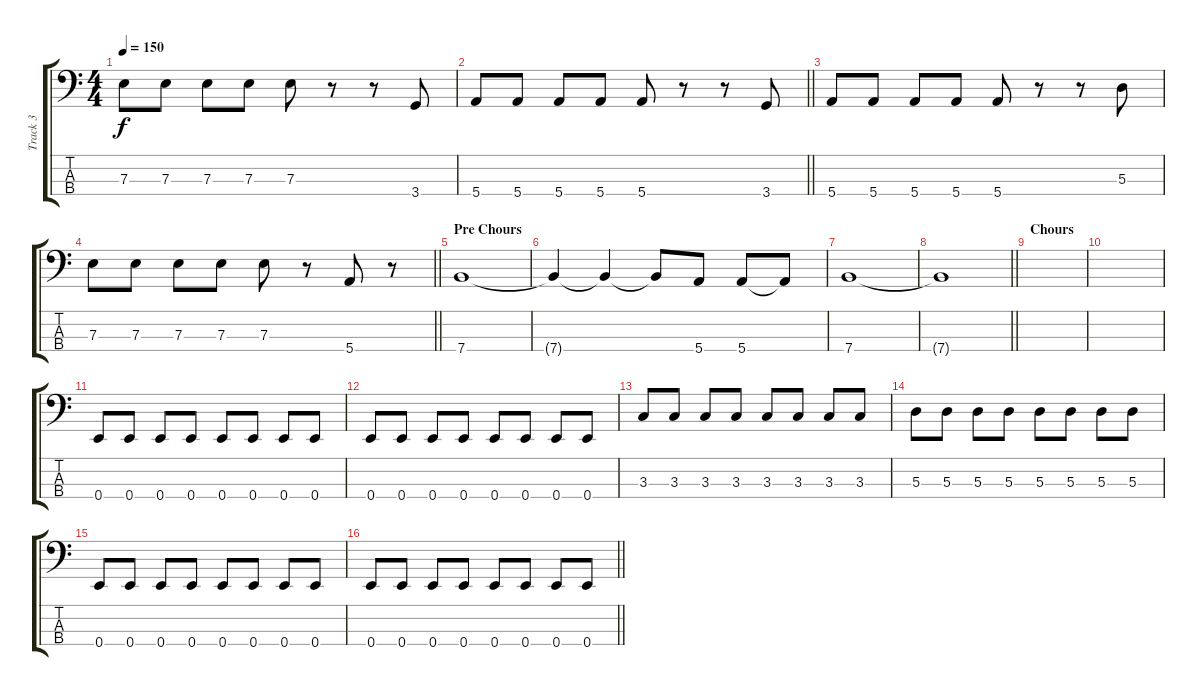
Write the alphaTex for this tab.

\track ("Track 3" "Track 3") {instrument electricbassfinger}
\staff {score tabs}
\tuning (G2 D2 A1 E1) {hide}
\ts (4 4)
\tempo 150
\clef f4
\ks c
7.3.8{dy f} 7.3.8 7.3.8 7.3.8 7.3.8 r.8 r.8 3.4.8 |
\barLineRight lightlight
5.4.8 5.4.8 5.4.8 5.4.8 5.4.8 r.8 r.8 3.4.8 |
5.4.8 5.4.8 5.4.8 5.4.8 5.4.8 r.8 r.8 5.3.8 |
\barLineRight lightlight
7.3.8 7.3.8 7.3.8 7.3.8 7.3.8 r.8 5.4.8 r.8 |
\section ("" "Pre Chours")
7.4.1 |
7.4{t}.4 7.4{t}.4 7.4{t}.8 5.4.8 5.4.8 5.4{t}.8 |
7.4.1 |
\barLineRight lightlight
7.4{t}.1 |
\section ("" "Chours")
|
|
0.4.8 0.4.8 0.4.8 0.4.8 0.4.8 0.4.8 0.4.8 0.4.8 |
0.4.8 0.4.8 0.4.8 0.4.8 0.4.8 0.4.8 0.4.8 0.4.8 |
3.3.8 3.3.8 3.3.8 3.3.8 3.3.8 3.3.8 3.3.8 3.3.8 |
5.3.8 5.3.8 5.3.8 5.3.8 5.3.8 5.3.8 5.3.8 5.3.8 |
0.4.8 0.4.8 0.4.8 0.4.8 0.4.8 0.4.8 0.4.8 0.4.8 |
\barLineRight lightlight
0.4.8 0.4.8 0.4.8 0.4.8 0.4.8 0.4.8 0.4.8 0.4.8
